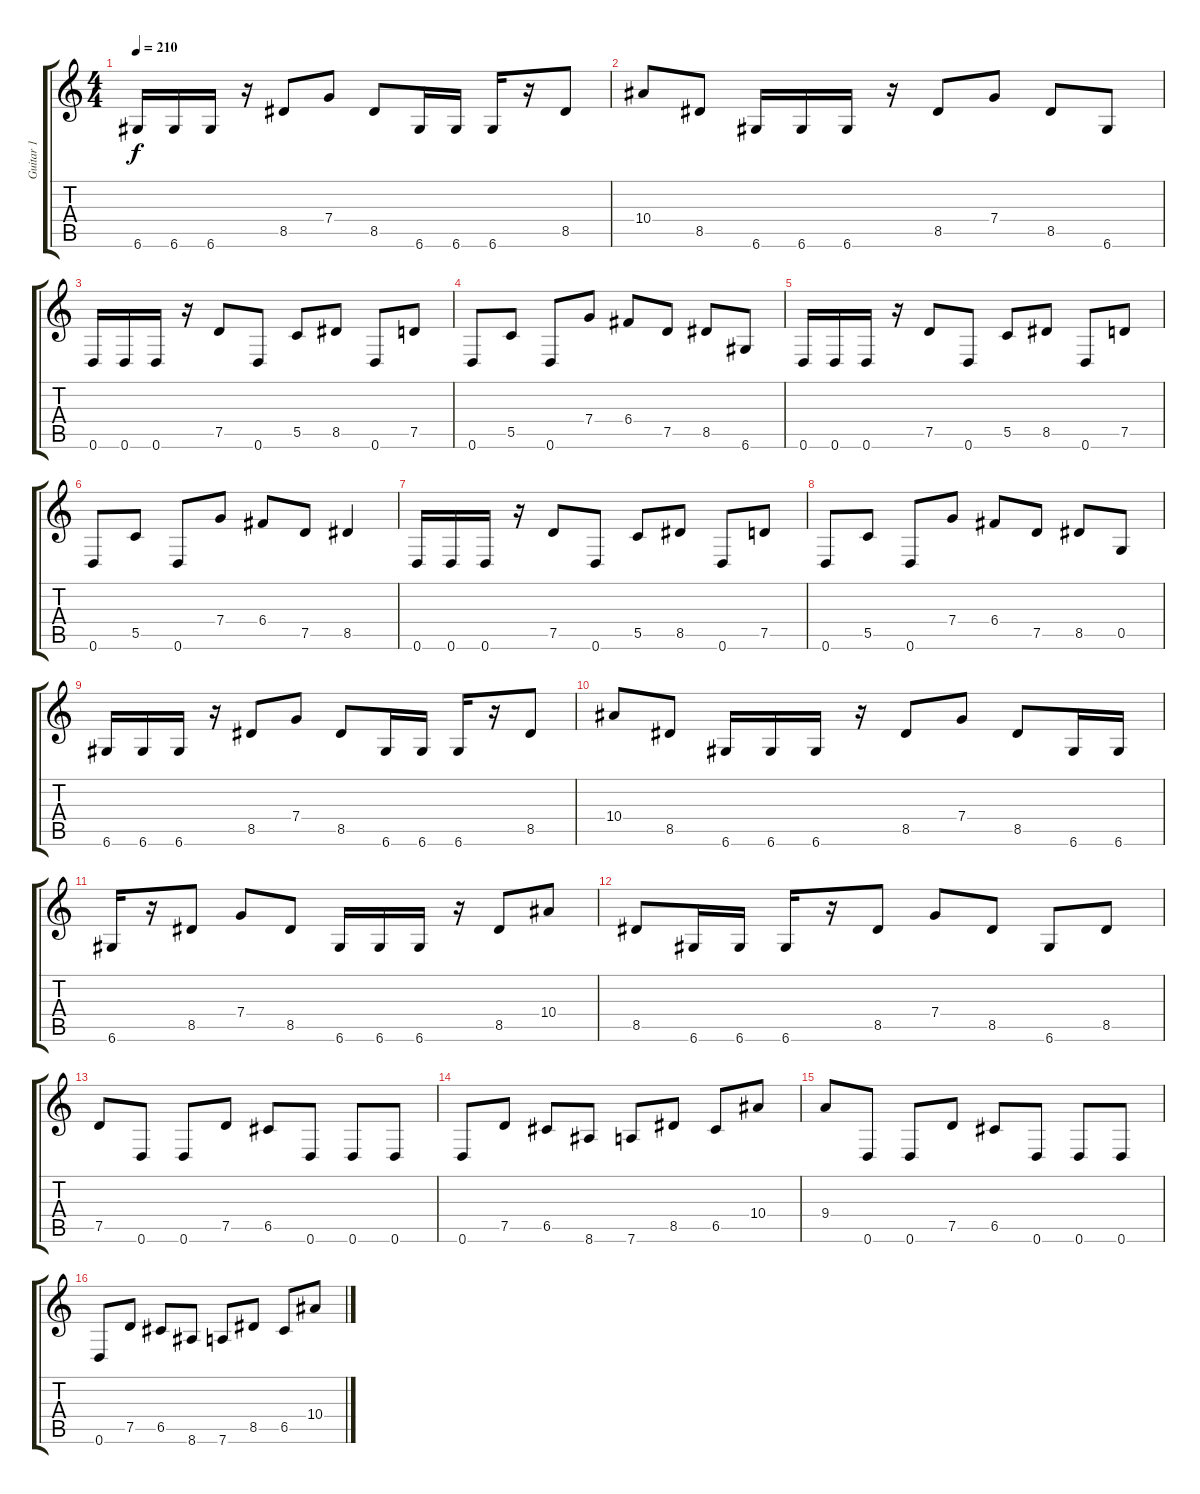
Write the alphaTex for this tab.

\track ("Guitar 1" "Guitar 1") {instrument distortionguitar}
\staff {score tabs}
\tuning (D4 A3 F3 C3 G2 D2) {hide}
\ts (4 4)
\tempo 210
\clef g2
\ks c
6.6.16{dy f} 6.6.16 6.6.16 r.16 8.5.8 7.4.8 8.5.8 6.6.16 6.6.16 6.6.16 r.16 8.5.8 |
10.4.8 8.5.8 6.6.16 6.6.16 6.6.16 r.16 8.5.8 7.4.8 8.5.8 6.6.8 |
0.6.16 0.6.16 0.6.16 r.16 7.5.8 0.6.8 5.5.8 8.5.8 0.6.8 7.5.8 |
0.6.8 5.5.8 0.6.8 7.4.8 6.4.8 7.5.8 8.5.8 6.6.8 |
0.6.16 0.6.16 0.6.16 r.16 7.5.8 0.6.8 5.5.8 8.5.8 0.6.8 7.5.8 |
0.6.8 5.5.8 0.6.8 7.4.8 6.4.8 7.5.8 8.5.4 |
0.6.16 0.6.16 0.6.16 r.16 7.5.8 0.6.8 5.5.8 8.5.8 0.6.8 7.5.8 |
0.6.8 5.5.8 0.6.8 7.4.8 6.4.8 7.5.8 8.5.8 0.5.8 |
6.6.16 6.6.16 6.6.16 r.16 8.5.8 7.4.8 8.5.8 6.6.16 6.6.16 6.6.16 r.16 8.5.8 |
10.4.8 8.5.8 6.6.16 6.6.16 6.6.16 r.16 8.5.8 7.4.8 8.5.8 6.6.16 6.6.16 |
6.6.16 r.16 8.5.8 7.4.8 8.5.8 6.6.16 6.6.16 6.6.16 r.16 8.5.8 10.4.8 |
8.5.8 6.6.16 6.6.16 6.6.16 r.16 8.5.8 7.4.8 8.5.8 6.6.8 8.5.8 |
7.5.8 0.6.8 0.6.8 7.5.8 6.5.8 0.6.8 0.6.8 0.6.8 |
0.6.8 7.5.8 6.5.8 8.6.8 7.6.8 8.5.8 6.5.8 10.4.8 |
9.4.8 0.6.8 0.6.8 7.5.8 6.5.8 0.6.8 0.6.8 0.6.8 |
0.6.8 7.5.8 6.5.8 8.6.8 7.6.8 8.5.8 6.5.8 10.4.8
